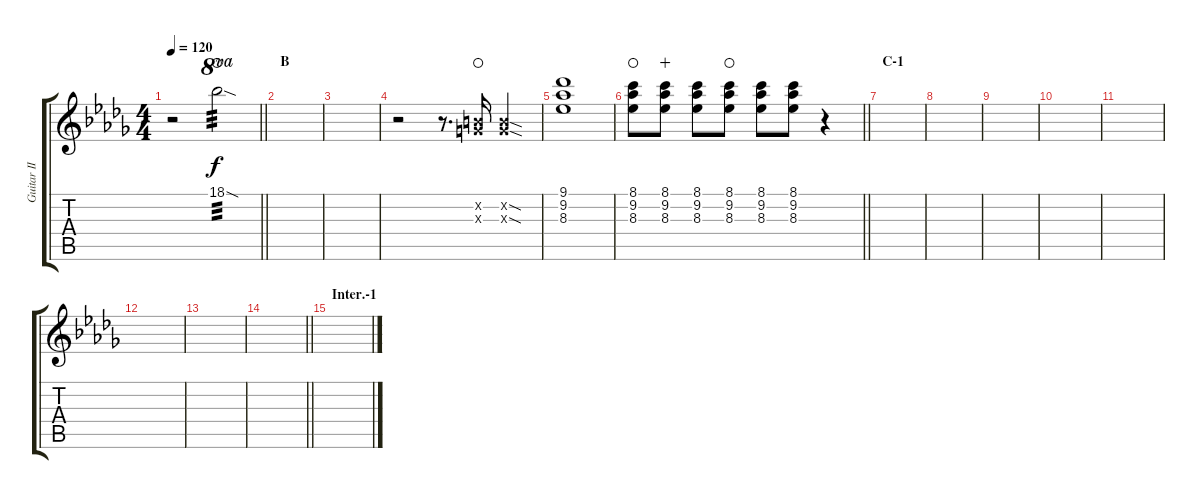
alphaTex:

\track ("Guitar II (Nakano Azusa)" "Guitar II ") {instrument overdrivenguitar}
\staff {score tabs}
\tuning (E4 B3 G3 D3 A2 E2) {hide}
\ts (4 4)
\tempo 120
\clef g2
\barLineRight lightlight
\ks db
r.2{dy mp} 18.1{sod}.2{ot 8va tp 3 dy f waho} |
\section ("" "B")
|
|
r.2 r.8{d} (0.2{x} 0.3{x}).16{waho} (0.2{sod x} 0.3{sod x}).4 |
(9.1 9.2 8.3).1 |
\barLineRight lightlight
(8.1 9.2 8.3).8{waho} (8.1 9.2 8.3).8{wahc} (8.1 9.2 8.3).8 (8.1 9.2 8.3).8{waho} (8.1 9.2 8.3).8 (8.1 9.2 8.3).8 r.4 |
\section ("" "C-1")
|
|
|
|
|
|
|
\barLineRight lightlight
|
\section ("" "Inter.-1")
